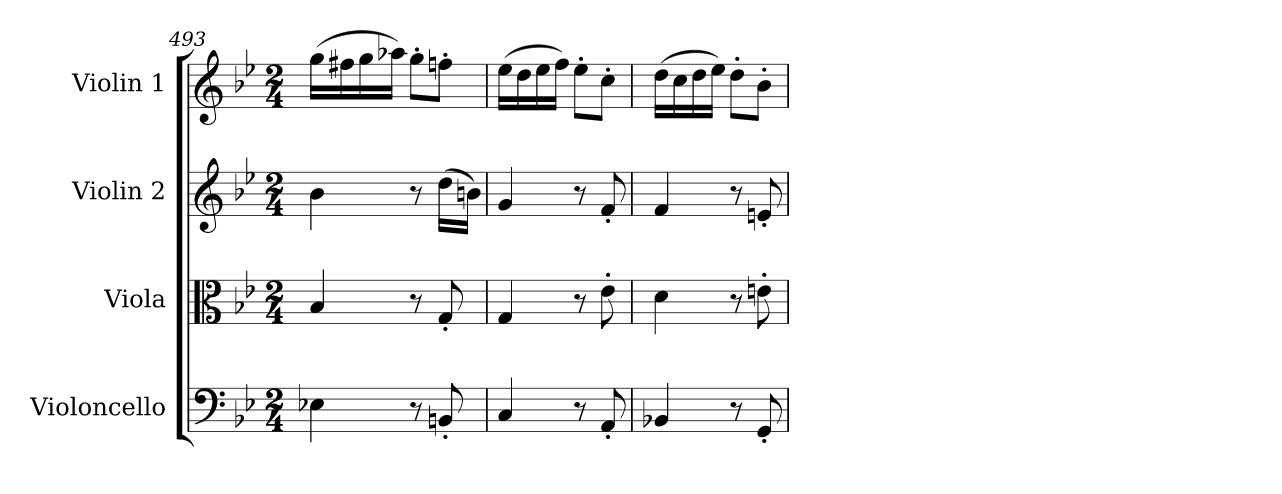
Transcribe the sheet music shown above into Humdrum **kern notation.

**kern	**kern	**kern	**kern
*part4	*part3	*part2	*part1
*staff4	*staff3	*staff2	*staff1
*I"Violoncello	*I"Viola	*I"Violin 2	*I"Violin 1
*I'Vc	*I'Vla	*I'Vln	*I'Vln
*clefF4	*clefC3	*clefG2	*clefG2
*k[b-e-]	*k[b-e-]	*k[b-e-]	*k[b-e-]
*M2/4	*M2/4	*M2/4	*M2/4
=493	=493	=493	=493
4E-X\	4B-/	4b-\	(>16gg\LL
.	.	.	16ff#X\
.	.	.	16gg\
.	.	.	16aa-X\JJ)
8r	8r	8r	8gg'\L
8BBn'/	8G'/	(>16dd\LL	8ffn'\J
.	.	16bn\JJ)	.
=494	=494	=494	=494
4C/	4G/	4g/	(>16ee-\LL
.	.	.	16dd\
.	.	.	16ee-\
.	.	.	16ff\JJ)
8r	8r	8r	8ee-'\L
8AA'/	8e-'\	8f'/	8cc'\J
!!LO:LB:g=z
=495	=495	=495	=495
4BB-X/	4d\	4f/	(>16dd\LL
.	.	.	16cc\
.	.	.	16dd\
.	.	.	16ee-\JJ)
8r	8r	8r	8dd'\L
8GG'/	8en'\	8en'/	8b-'\J
=	=	=	=
*-	*-	*-	*-
